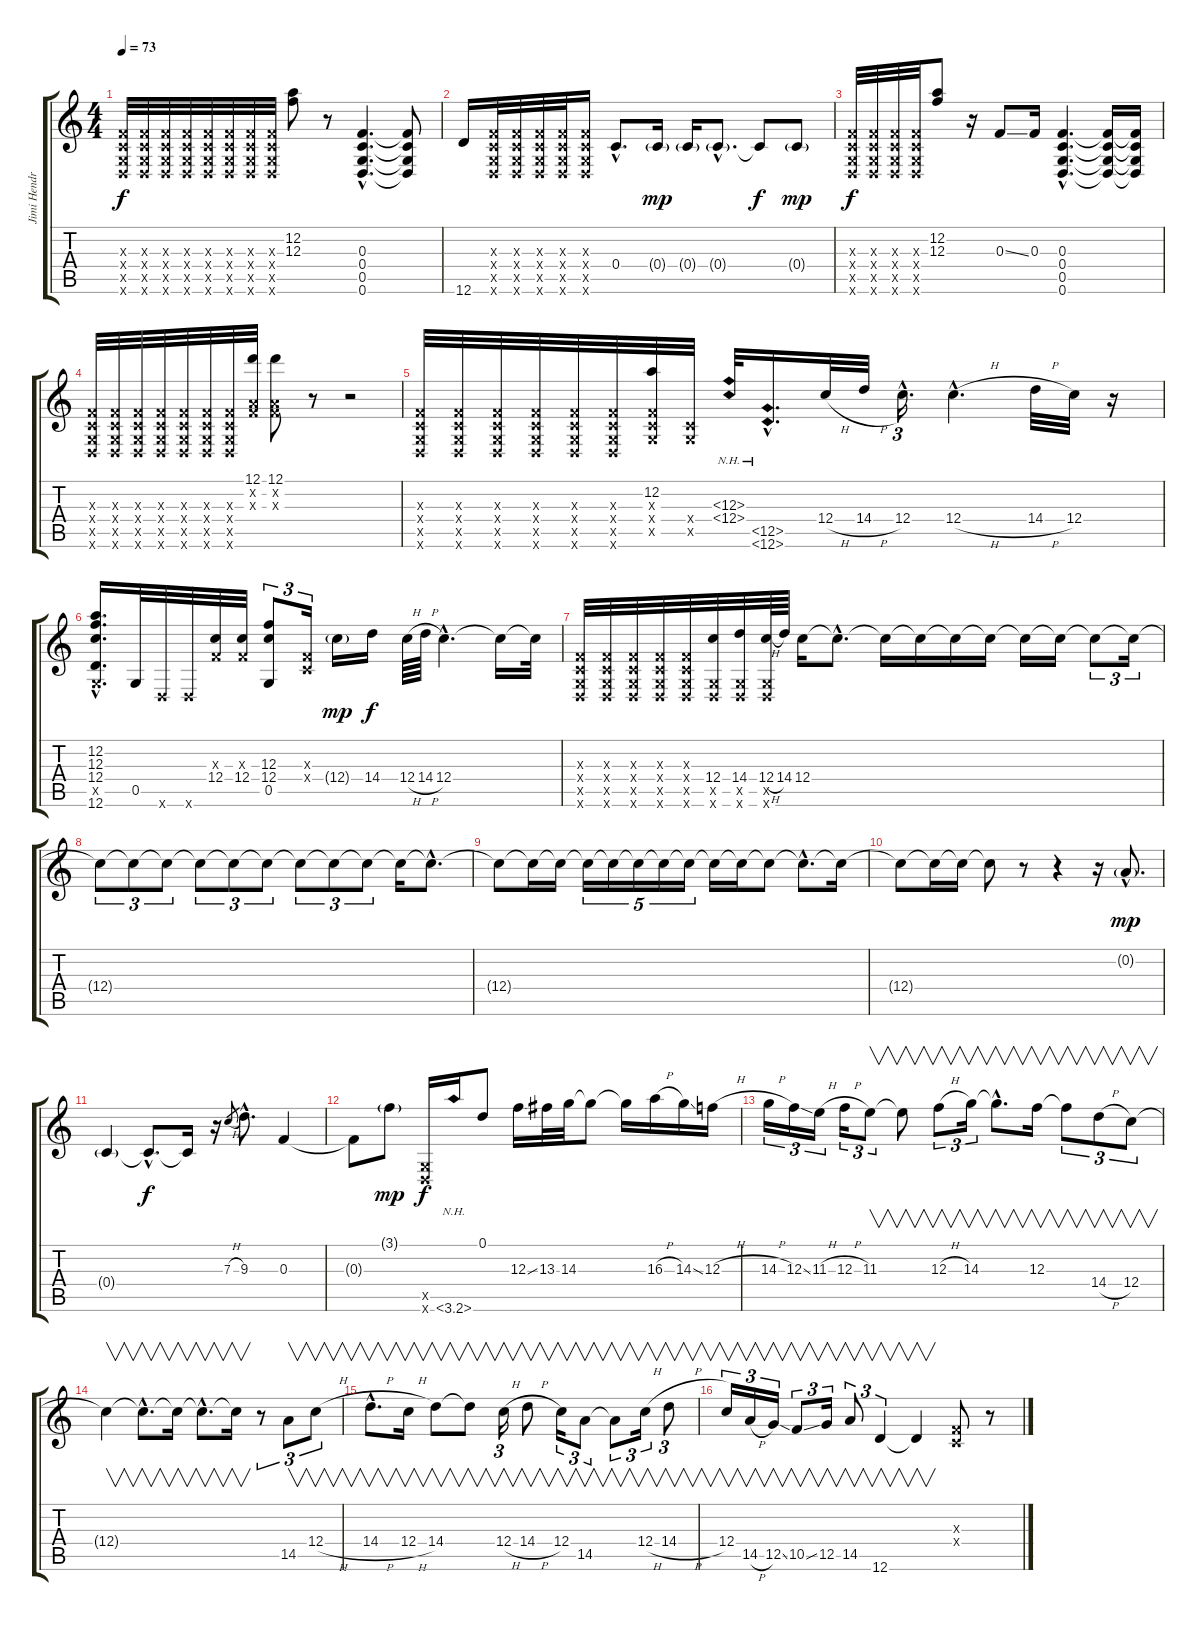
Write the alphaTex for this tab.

\track ("Jimi Hendrix" "Jimi Hendr") {instrument overdrivenguitar}
\staff {score tabs}
\tuning (D4 A3 F3 C3 G2 D2) {hide}
\ts (4 4)
\tempo 73
\clef g2
\ks c
(0.3{x} 0.4{x} 0.5{x} 0.6{x}).32{dy f} (0.3{x} 0.4{x} 0.5{x} 0.6{x}).32 (0.3{x} 0.4{x} 0.5{x} 0.6{x}).32 (0.3{x} 0.4{x} 0.5{x} 0.6{x}).32 (0.3{x} 0.4{x} 0.5{x} 0.6{x}).32 (0.3{x} 0.4{x} 0.5{x} 0.6{x}).32 (0.3{x} 0.4{x} 0.5{x} 0.6{x}).32 (0.3{x} 0.4{x} 0.5{x} 0.6{x}).32 (12.2 12.3).8 r.8 (0.3{hac} 0.4{hac} 0.5{hac} 0.6{hac}).4{d} (0.3{t} 0.4{t} 0.5{t} 0.6{t}).8 |
12.6.16 (0.3{x} 0.4{x} 0.5{x} 0.6{x}).32 (0.3{x} 0.4{x} 0.5{x} 0.6{x}).32 (0.3{x} 0.4{x} 0.5{x} 0.6{x}).32 (0.3{x} 0.4{x} 0.5{x} 0.6{x}).32 (0.3{x} 0.4{x} 0.5{x} 0.6{x}).16 0.4{hac}.8{d} 0.4{g}.16{dy mp} 0.4{g}.16 0.4{g hac}.8{d} 0.4{t}.8{dy f} 0.4{g}.8{dy mp} |
(0.3{x} 0.4{x} 0.5{x} 0.6{x}).32{dy f} (0.3{x} 0.4{x} 0.5{x} 0.6{x}).32 (0.3{x} 0.4{x} 0.5{x} 0.6{x}).32 (0.3{x} 0.4{x} 0.5{x} 0.6{x}).32 (12.2 12.3).8 r.16 0.3{ss}.8 0.3.16 (0.3{hac} 0.4{hac} 0.5{hac} 0.6{hac}).4{d} (0.3{t} 0.4{t} 0.5{t} 0.6{t}).16 (0.3{t} 0.4{t} 0.5{t} 0.6{t}).16 |
(0.3{x} 0.4{x} 0.5{x} 0.6{x}).32 (0.3{x} 0.4{x} 0.5{x} 0.6{x}).32 (0.3{x} 0.4{x} 0.5{x} 0.6{x}).32 (0.3{x} 0.4{x} 0.5{x} 0.6{x}).32 (0.3{x} 0.4{x} 0.5{x} 0.6{x}).32 (0.3{x} 0.4{x} 0.5{x} 0.6{x}).32 (0.3{x} 0.4{x} 0.5{x} 0.6{x}).32 (12.1 0.2{x} 0.3{x}).32 (12.1 0.2{x} 0.3{x}).8 r.8 r.2 |
(0.3{x} 0.4{x} 0.5{x} 0.6{x}).32 (0.3{x} 0.4{x} 0.5{x} 0.6{x}).32 (0.3{x} 0.4{x} 0.5{x} 0.6{x}).32 (0.3{x} 0.4{x} 0.5{x} 0.6{x}).32 (0.3{x} 0.4{x} 0.5{x} 0.6{x}).32 (0.3{x} 0.4{x} 0.5{x} 0.6{x}).32 (12.2 0.3{x} 0.4{x} 0.5{x}).32 (0.4{x} 0.5{x}).32 (12.3{nh} 12.4{nh}).32 (12.5{nh hac} 12.6{nh hac}).16{d} 12.4{h}.32 14.4{h}.32 12.4{hac}.16{d tu (3 2)} 12.4{h hac}.4{d} 14.4{h}.32 12.4.32 r.16 |
(12.2{hac} 12.3{hac} 12.4{hac} 0.5{hac x} 12.6{hac}).16{d} 0.5.32 0.6{x}.32 0.6{x}.32 (0.3{x} 12.4).32 (0.3{x} 12.4).32 (12.3 12.4 0.5).8{tu (3 2)} (0.3{x} 0.4{x}).16{tu (3 2)} 12.4{g}.16{dy mp} 14.4.16{dy f} 12.4{h}.64 14.4{h}.64 12.4{hac}.4{d} 12.4{t}.16 12.4{t}.32 |
(0.3{x} 0.4{x} 0.5{x} 0.6{x}).32 (0.3{x} 0.4{x} 0.5{x} 0.6{x}).32 (0.3{x} 0.4{x} 0.5{x} 0.6{x}).32 (0.3{x} 0.4{x} 0.5{x} 0.6{x}).32 (0.3{x} 0.4{x} 0.5{x} 0.6{x}).32 (12.4 0.5{x} 0.6{x}).32 (14.4 0.5{x} 0.6{x}).32 (12.4{h} 0.5{x} 0.6{x}).64 14.4.64 12.4.16 12.4{hac t}.8{d} 12.4{t}.16 12.4{t}.16 12.4{t}.16 12.4{t}.16 12.4{t}.16 12.4{t}.16 12.4{t}.8{tu (3 2)} 12.4{t}.16{tu (3 2)} |
12.4{t}.8{tu (3 2)} 12.4{t}.8{tu (3 2)} 12.4{t}.8{tu (3 2)} 12.4{t}.8{tu (3 2)} 12.4{t}.8{tu (3 2)} 12.4{t}.8{tu (3 2)} 12.4{t}.8{tu (3 2)} 12.4{t}.8{tu (3 2)} 12.4{t}.8{tu (3 2)} 12.4{t}.16 12.4{hac t}.8{d} |
12.4{t}.8 12.4{t}.16 12.4{t}.16 12.4{t}.16{tu (5 4)} 12.4{t}.16{tu (5 4)} 12.4{t}.16{tu (5 4)} 12.4{t}.16{tu (5 4)} 12.4{t}.16{tu (5 4)} 12.4{t}.16 12.4{t}.16 12.4{t}.8 12.4{hac t}.8{d} 12.4{t}.16 |
12.4{t}.8 12.4{t}.16 12.4{t}.16 12.4{t}.8 r.8 r.4 r.16 0.2{g hac}.8{d dy mp} |
0.4{g}.4 0.4{hac t}.8{d dy f} 0.4{t}.16 r.16 7.3{h}.8{gr} 9.3{hac}.8{d} 0.3.4 |
0.3{t}.8 3.1{g}.8{dy mp} (0.5{x} 0.6{x}).16{dy f} 3.6{nh}.16 0.1.8 12.3{ss}.16 13.3.32 14.3.32 14.3{t}.8 14.3{t}.16 16.3{h}.16 14.3{ss}.16 12.3{h}.16 |
14.3{h}.16{tu (3 2)} 12.3{ss}.16{tu (3 2)} 11.3{h}.16{tu (3 2)} 12.3{h}.16{tu (3 2)} 11.3.8{v tu (3 2)} 11.3{t}.8{v} 12.3{h}.8{v tu (3 2)} 14.3.16{v tu (3 2)} 14.3{hac t}.8{v d} 12.3.16{v} 12.3{t}.8{v tu (3 2)} 14.4{h}.8{v tu (3 2)} 12.4.8{v tu (3 2)} |
12.4{t}.4{v} 12.4{hac t}.8{v d} 12.4{t}.16{v} 12.4{hac t}.8{v d} 12.4{t}.16{v} r.8{tu (3 2)} 14.5.8{v tu (3 2)} 12.4{h}.8{v tu (3 2)} |
14.4{h hac}.8{v d} 12.4{h}.16{v} 14.4.8{v} 14.4{t}.8{v} 12.4{h}.16{v tu (3 2)} 14.4{h}.8{v} 12.4.16{v tu (3 2)} 14.5.8{v tu (3 2)} 14.5{t}.8{v tu (3 2)} 12.4{h}.16{v tu (3 2)} 14.4{h}.8{v tu (3 2)} |
12.4.16{v tu (3 2)} 14.5{h}.16{v tu (3 2)} 12.5{ss}.16{v tu (3 2)} 10.5{ss}.8{v tu (3 2)} 12.5.16{v tu (3 2)} 14.5.8{v tu (3 2)} 12.6.4{v tu (3 2)} 12.6{t}.4{v} (0.3{x} 0.4{x}).8 r.8
